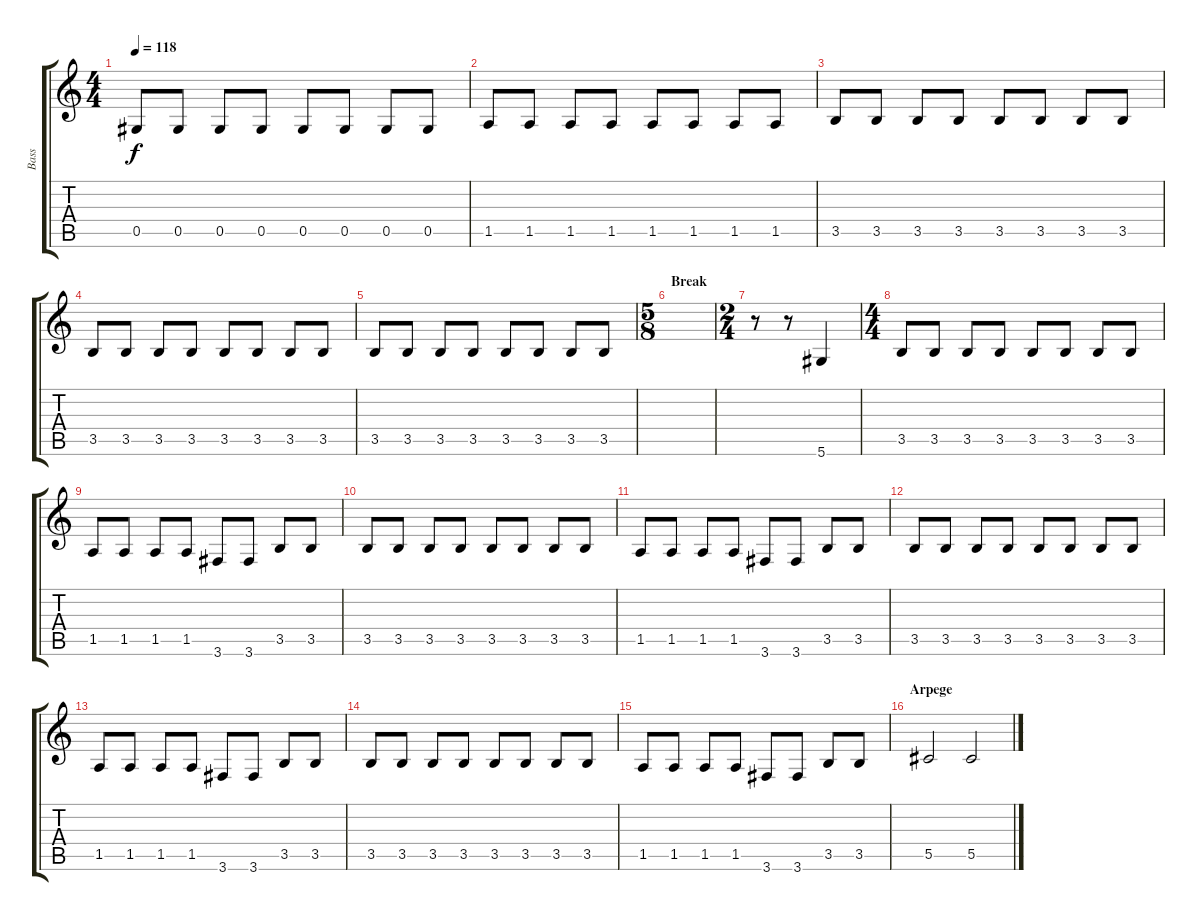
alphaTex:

\track ("Bass" "Bass") {instrument electricbassfinger}
\staff {score tabs}
\tuning (Eb4 Bb3 Gb3 Db3 Ab2 Eb2) {hide}
\ts (4 4)
\tempo 118
\clef g2
\ks c
0.5.8{dy f} 0.5.8 0.5.8 0.5.8 0.5.8 0.5.8 0.5.8 0.5.8 |
1.5.8 1.5.8 1.5.8 1.5.8 1.5.8 1.5.8 1.5.8 1.5.8 |
3.5.8 3.5.8 3.5.8 3.5.8 3.5.8 3.5.8 3.5.8 3.5.8 |
3.5.8 3.5.8 3.5.8 3.5.8 3.5.8 3.5.8 3.5.8 3.5.8 |
3.5.8 3.5.8 3.5.8 3.5.8 3.5.8 3.5.8 3.5.8 3.5.8 |
\ts (5 8)
\section ("" "Break")
|
\ts (2 4)
r.8 r.8 5.6.4 |
\ts (4 4)
3.5.8 3.5.8 3.5.8 3.5.8 3.5.8 3.5.8 3.5.8 3.5.8 |
1.5.8 1.5.8 1.5.8 1.5.8 3.6.8 3.6.8 3.5.8 3.5.8 |
3.5.8 3.5.8 3.5.8 3.5.8 3.5.8 3.5.8 3.5.8 3.5.8 |
1.5.8 1.5.8 1.5.8 1.5.8 3.6.8 3.6.8 3.5.8 3.5.8 |
3.5.8 3.5.8 3.5.8 3.5.8 3.5.8 3.5.8 3.5.8 3.5.8 |
1.5.8 1.5.8 1.5.8 1.5.8 3.6.8 3.6.8 3.5.8 3.5.8 |
3.5.8 3.5.8 3.5.8 3.5.8 3.5.8 3.5.8 3.5.8 3.5.8 |
1.5.8 1.5.8 1.5.8 1.5.8 3.6.8 3.6.8 3.5.8 3.5.8 |
\section ("" "Arpege")
5.5.2 5.5.2
